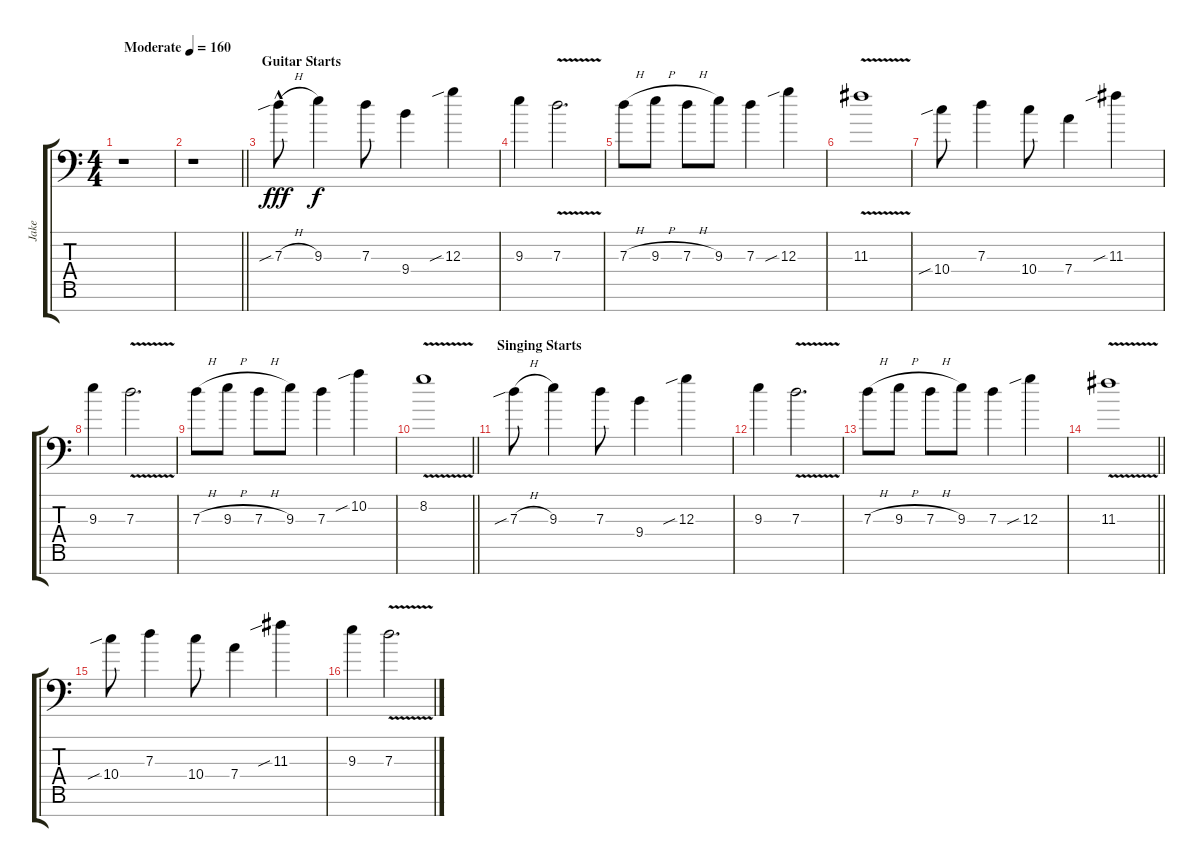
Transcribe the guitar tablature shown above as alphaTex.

\track ("Jake" "Jake") {instrument distortionguitar}
\staff {score tabs}
\tuning (E4 B3 G3 D3 A2 E2 A1) {hide}
\ts (4 4)
\tempo (160 "Moderate")
\clef f4
\ks c
r.1{dy fff instrument distortionguitar} |
\barLineRight lightlight
r.1 |
\section ("" "Guitar Starts")
7.3{sib h hac}.8 9.3.4{dy f} 7.3.8 9.4.4 12.3{sib}.4 |
9.3.4 7.3{v}.2{d} |
7.3{h}.8 9.3{h}.8 7.3{h}.8 9.3.8 7.3.4 12.3{sib}.4 |
11.3{v}.1 |
10.4{sib}.8 7.3.4 10.4.8 7.4.4 11.3{sib}.4 |
9.3.4 7.3{v}.2{d} |
7.3{h}.8 9.3{h}.8 7.3{h}.8 9.3.8 7.3.4 10.2{sib}.4 |
\barLineRight lightlight
8.2{v}.1 |
\section ("" "Singing Starts")
7.3{sib h}.8 9.3.4 7.3.8 9.4.4 12.3{sib}.4 |
9.3.4 7.3{v}.2{d} |
7.3{h}.8 9.3{h}.8 7.3{h}.8 9.3.8 7.3.4 12.3{sib}.4 |
\barLineRight lightlight
11.3{v}.1 |
10.4{sib}.8 7.3.4 10.4.8 7.4.4 11.3{sib}.4 |
9.3.4 7.3{v}.2{d}
